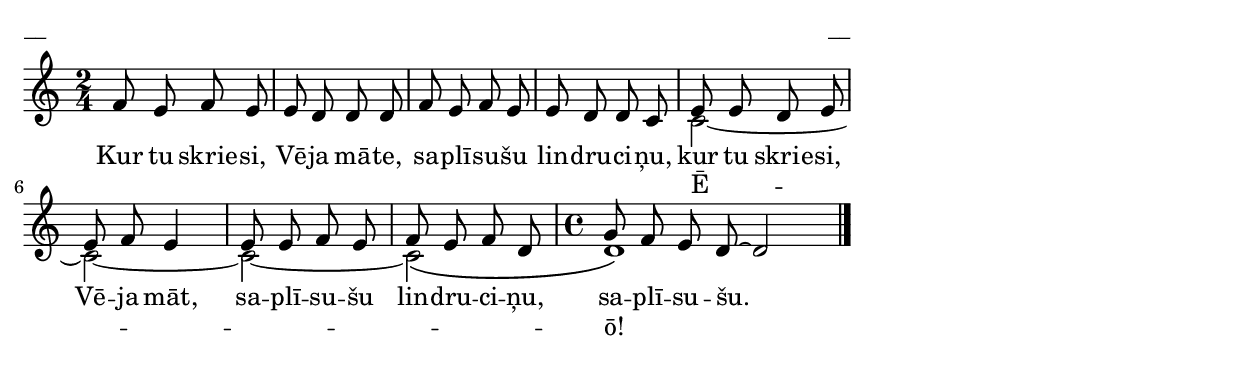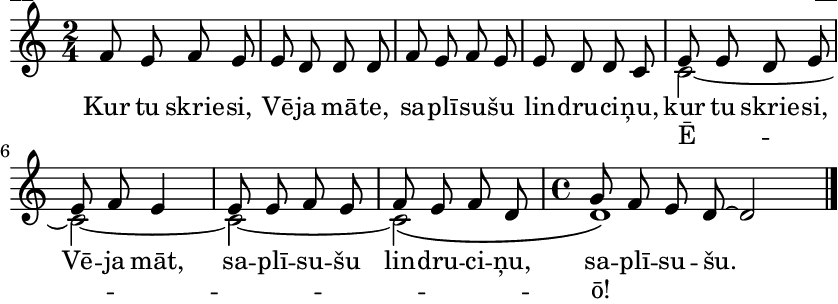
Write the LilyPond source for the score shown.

\version "2.13.18"
#(ly:set-option 'crop #t)
\paper {
line-width = 14\cm
left-margin = 0.4\cm
between-system-padding = 0.1\cm
between-system-space = 0.1\cm
}
% AALapas,
%Kur tu skriesi, Vēja māte
\layout {
indent = #0
ragged-last = ##f
}


voiceA = \relative c' {
\clef "treble"
\key c \major
\time 2/4
f8 e f e |
e8 d d d |
f8 e f e |
e8 d d c |
e8 e d e |
e8 f e4 |
e8 e f e |
f8 e f d |
\time 4/4 
g8 f e d~ d2 |
\bar"|."
}


voiceB = \relative c' {
\clef "treble"
\key c \major
\time 2/4
s2 | s2 | s2 | s2 | c2~ |c2~ |c2~ |c2\( |
\time 4/4
 d1\)  |
\bar "|."
}

lyricA = \lyricmode {
Kur tu skrie -- si, Vē -- ja mā -- te, sa -- plī -- su -- šu lin -- dru -- ci -- ņu,
kur tu skrie -- si, Vē -- ja māt, sa -- plī -- su -- šu lin -- dru -- ci -- ņu, sa -- plī -- su -- šu.

}

lyricB = \lyricmode {
Ē -- ō!
}


fullScore = <<
\new Staff {
<<
\new Voice = "voiceA" { \voiceOne \autoBeamOff \voiceA }
\new Lyrics \lyricsto "voiceA" \lyricA
\new Voice = "voiceB" { \voiceTwo \autoBeamOff \voiceB }
\new Lyrics \lyricsto "voiceB" \lyricB
>>
}
>>


\score {
\fullScore
\header { piece = "__" opus = "__" }
}
\markup { \with-color #(x11-color 'white) \sans \smaller "__" }
\score {
\unfoldRepeats
\fullScore
\midi {
\context { \Staff \remove "Staff_performer" }
\context { \Voice \consists "Staff_performer" }
}
}

